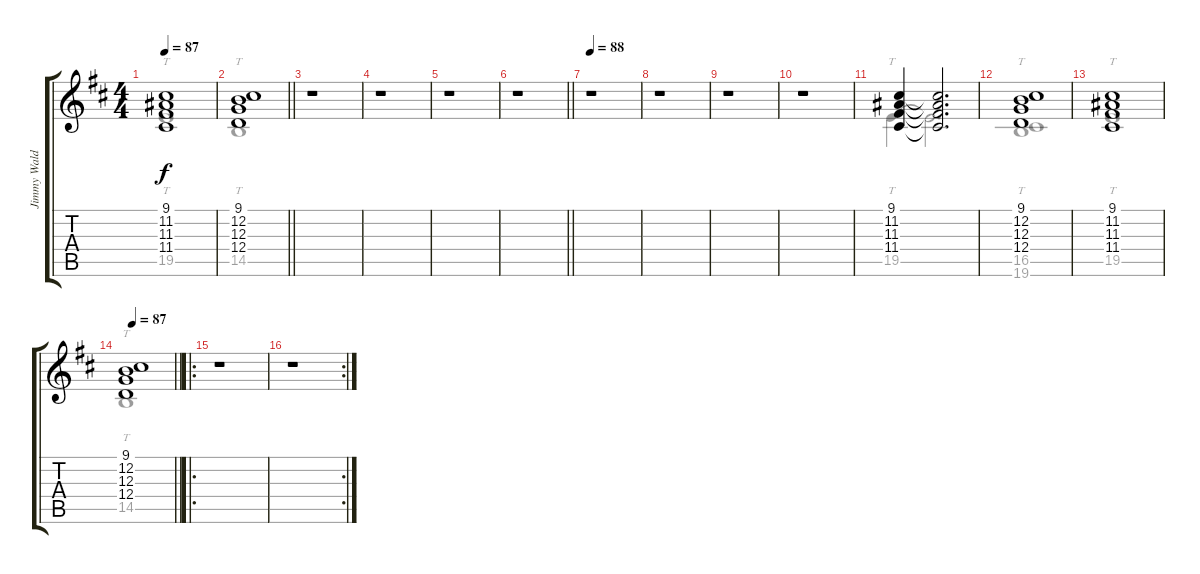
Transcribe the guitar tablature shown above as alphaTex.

\track ("Jimmy Waldo-2" "Jimmy Wald") {instrument synthstrings1}
\staff {score tabs}
\tuning (E4 B3 G3 D3 A2 E2) {hide}
\voice
\ts (4 4)
\tempo 87
\clef g2
\ks d
(9.1 11.2 11.3 11.4).1{dy f} |
\barLineRight lightlight
(9.1 12.2 12.3 12.4).1 |
r.1 |
r.1 |
r.1 |
\barLineRight lightlight
r.1 |
\tempo 88
r.1 |
r.1 |
r.1 |
r.1 |
(9.1 11.2 11.3 11.4).4 (9.1{t} 11.2{t} 11.3{t} 11.4{t}).2{d} |
(9.1 12.2 12.3 12.4).1 |
(9.1 11.2 11.3 11.4).1 |
\tempo 87
\barLineRight lightlight
(9.1 12.2 12.3 12.4).1 |
\ro
r.1 |
\rc 2
r.1
\voice
\clef g2
\ottava regular
\simile none
\ks d
19.5.1{tt dy f} |
\barLineRight lightlight
14.5.1{tt} |
|
|
|
\barLineRight lightlight
|
|
|
|
|
19.5.4{tt} 19.5{t}.2{d} |
(16.5 19.6).1{tt} |
19.5.1{tt} |
\barLineRight lightlight
14.5.1{tt} |
|
